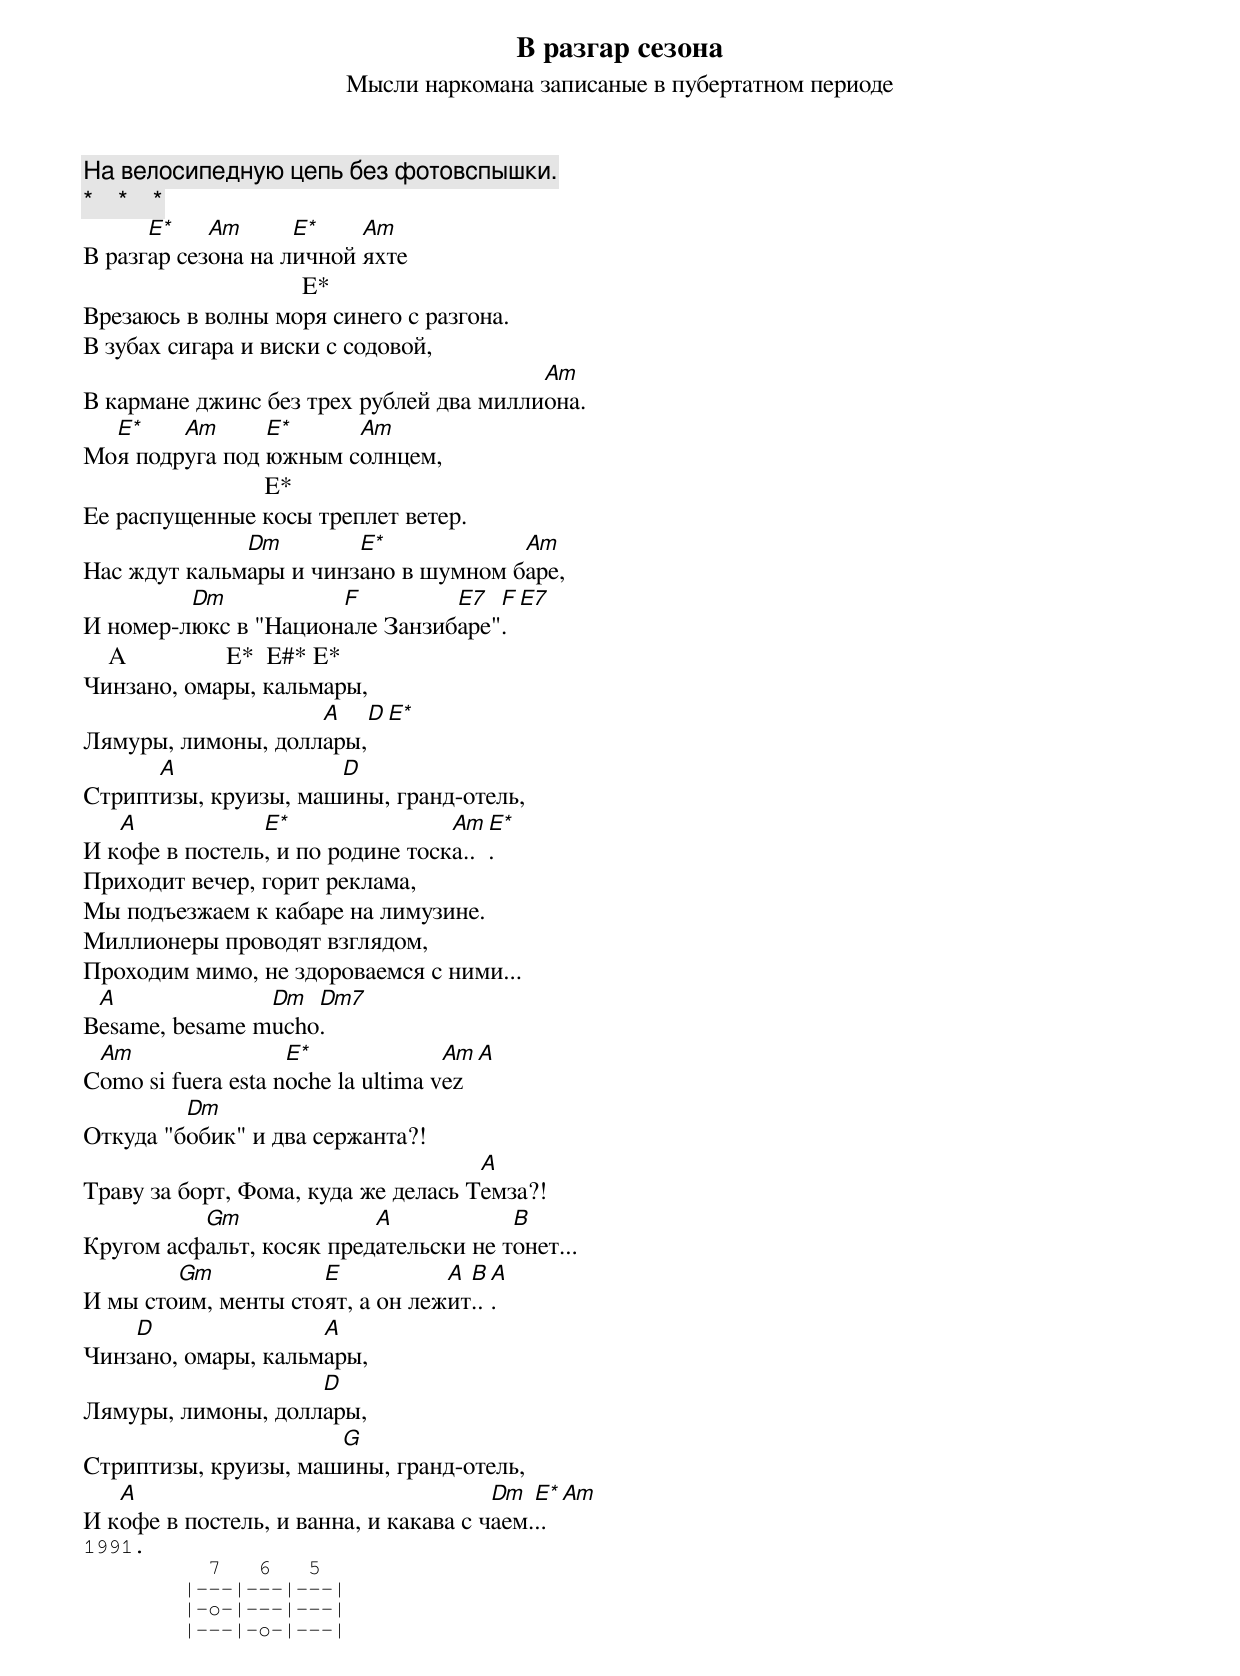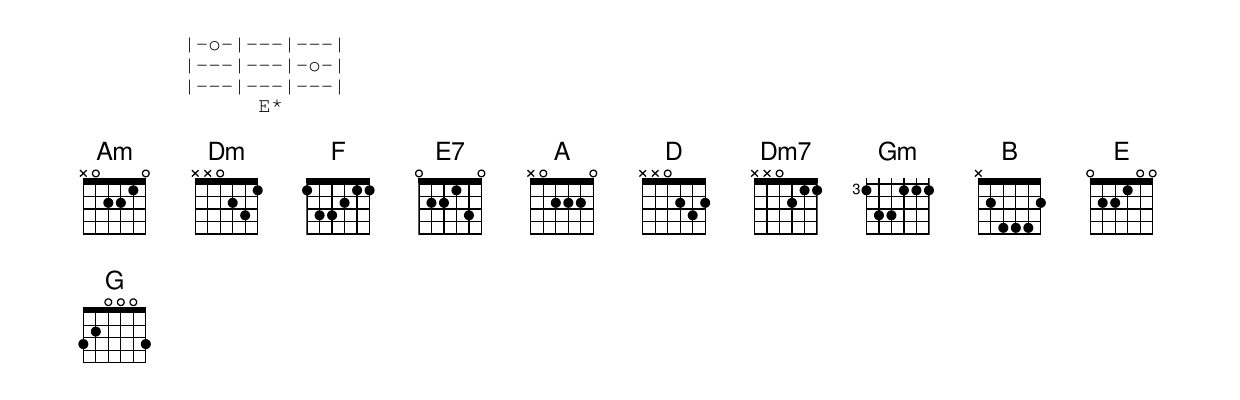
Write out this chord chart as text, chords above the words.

В разгар сезона
Мысли наркомана записаные в пубертатном периоде
На велосипедную цепь без фотовспышки.
         *    *    *
      E*    Am      E*    Am
В разгар сезона на личной яхте
                                   E*
Врезаюсь в волны моря синего с разгона.
В зубах сигара и виски с содовой,
                                         Am
В кармане джинс без трех рублей два миллиона.
  E*    Am      E*     Am
Моя подруга под южным солнцем,
                             E*
Ее распущенные косы треплет ветер.
              Dm        E*            Am
Нас ждут кальмары и чинзано в шумном баре,
         Dm           F         E7  F E7
И номер-люкс в "Национале Занзибаре".
    A                E*  E#* E*
Чинзано, омары, кальмары,
                    A   D E*
Лямуры, лимоны, доллары,
      A               D
Стриптизы, круизы, машины, гранд-отель,
   A            E*                Am E*
И кофе в постель, и по родине тоска...
Приходит вечер, горит реклама,
Мы подъезжаем к кабаре на лимузине.
Миллионеры проводят взглядом,
Проходим мимо, не здороваемся с ними...
 A              Dm  Dm7
Besame, besame mucho.
 Am                 E*              Am A
Como si fuera esta noche la ultima vez
         Dm
Откуда "бобик" и два сержанта?!
                                     A
Траву за борт, Фома, куда же делась Темза?!
          Gm              A            B
Кругом асфальт, косяк предательски не тонет...
        Gm           E           A B A
И мы стоим, менты стоят, а он лежит...
    D                A
Чинзано, омары, кальмары,
                    D
Лямуры, лимоны, доллары,
                      G
Стриптизы, круизы, машины, гранд-отель,
   A                                   Dm  E* Am
И кофе в постель, и ванна, и какава с чаем...
1991.
          7   6   5
        |---|---|---|
        |-o-|---|---|
        |---|-o-|---|
        |-o-|---|---|
        |---|---|-o-|
        |---|---|---|
              E*
